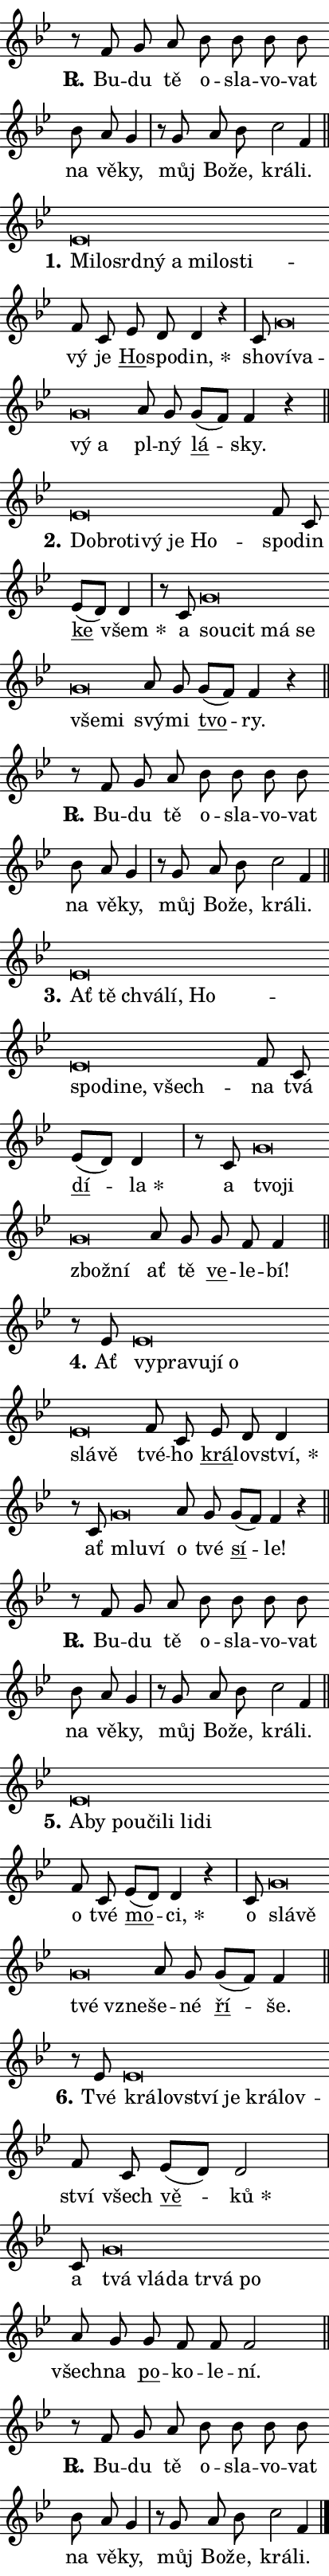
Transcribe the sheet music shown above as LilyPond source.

\version "2.22.1"
\header { tagline = "" }
\paper {
  indent = 0\cm
  top-margin = 0\cm
  right-margin = 0\cm
  bottom-margin = 0\cm
  left-margin = 0\cm
  paper-width = 7\cm
  page-breaking = #ly:one-page-breaking
  system-system-spacing.basic-distance = #11
  score-system-spacing.basic-distance = #11.3
  ragged-last = ##f
}


%% Author: Thomas Morley
%% https://lists.gnu.org/archive/html/lilypond-user/2020-05/msg00002.html
#(define (line-position grob)
"Returns position of @var[grob} in current system:
   @code{'start}, if at first time-step
   @code{'end}, if at last time-step
   @code{'middle} otherwise
"
  (let* ((col (ly:item-get-column grob))
         (ln (ly:grob-object col 'left-neighbor))
         (rn (ly:grob-object col 'right-neighbor))
         (col-to-check-left (if (ly:grob? ln) ln col))
         (col-to-check-right (if (ly:grob? rn) rn col))
         (break-dir-left
           (and
             (ly:grob-property col-to-check-left 'non-musical #f)
             (ly:item-break-dir col-to-check-left)))
         (break-dir-right
           (and
             (ly:grob-property col-to-check-right 'non-musical #f)
             (ly:item-break-dir col-to-check-right))))
        (cond ((eqv? 1 break-dir-left) 'start)
              ((eqv? -1 break-dir-right) 'end)
              (else 'middle))))

#(define (tranparent-at-line-position vctor)
  (lambda (grob)
  "Relying on @code{line-position} select the relevant enry from @var{vctor}.
Used to determine transparency,"
    (case (line-position grob)
      ((end) (not (vector-ref vctor 0)))
      ((middle) (not (vector-ref vctor 1)))
      ((start) (not (vector-ref vctor 2))))))

noteHeadBreakVisibility =
#(define-music-function (break-visibility)(vector?)
"Makes @code{NoteHead}s transparent relying on @var{break-visibility}"
#{
  \override NoteHead.transparent =
    #(tranparent-at-line-position break-visibility)
#})

#(define delete-ledgers-for-transparent-note-heads
  (lambda (grob)
    "Reads whether a @code{NoteHead} is transparent.
If so this @code{NoteHead} is removed from @code{'note-heads} from
@var{grob}, which is supposed to be @code{LedgerLineSpanner}.
As a result ledgers are not printed for this @code{NoteHead}"
    (let* ((nhds-array (ly:grob-object grob 'note-heads))
           (nhds-list
             (if (ly:grob-array? nhds-array)
                 (ly:grob-array->list nhds-array)
                 '()))
           ;; Relies on the transparent-property being done before
           ;; Staff.LedgerLineSpanner.after-line-breaking is executed.
           ;; This is fragile ...
           (to-keep
             (remove
               (lambda (nhd)
                 (ly:grob-property nhd 'transparent #f))
               nhds-list)))
      ;; TODO find a better method to iterate over grob-arrays, similiar
      ;; to filter/remove etc for lists
      ;; For now rebuilt from scratch
      (set! (ly:grob-object grob 'note-heads)  '())
      (for-each
        (lambda (nhd)
          (ly:pointer-group-interface::add-grob grob 'note-heads nhd))
        to-keep))))

hideNotes = {
  \noteHeadBreakVisibility #begin-of-line-visible
}
unHideNotes = {
  \noteHeadBreakVisibility #all-visible
}

% work-around for resetting accidentals
% https://lilypond.org/doc/v2.23/Documentation/notation/displaying-rhythms#unmetered-music
cadenzaMeasure = {
  \cadenzaOff
  \partial 1024 s1024
  \cadenzaOn
}

#(define-markup-command (accent layout props text) (markup?)
  "Underline accented syllable"
  (interpret-markup layout props
    #{\markup \override #'(offset . 4.3) \underline { #text }#}))

responsum = \markup \concat {
  "R" \hspace #-1.05 \path #0.1 #'((moveto 0 0.07) (lineto 0.9 0.8)) \hspace #0.05 "."
}

\layout {
    \context {
        \Staff
        \remove "Time_signature_engraver"
        \override LedgerLineSpanner.after-line-breaking = #delete-ledgers-for-transparent-note-heads
    }
    \context {
        \Voice {
            \override NoteHead.output-attributes = #'((class . "notehead"))
            \override Hairpin.height = #0.55
        }
    }
    \context {
        \Lyrics {
            \override StanzaNumber.output-attributes = #'((class . "stanzanumber"))
            \override LyricSpace.minimum-distance = #0.9
            \override LyricText.font-name = #"TeX Gyre Schola"
            \override LyricText.font-size = 1
            \override StanzaNumber.font-name = #"TeX Gyre Schola Bold"
            \override StanzaNumber.font-size = 1
        }
    }
}

% magnetic-lyrics.ily
%
%   written by
%     Jean Abou Samra <jean@abou-samra.fr>
%     Werner Lemberg <wl@gnu.org>
%
%   adapted by
%     Jiri Hon <jiri.hon@gmail.com>
%
% Version 2022-Apr-15

% https://www.mail-archive.com/lilypond-user@gnu.org/msg149350.html

#(define (Left_hyphen_pointer_engraver context)
   "Collect syllable-hyphen-syllable occurrences in lyrics and store
them in properties.  This engraver only looks to the left.  For
example, if the lyrics input is @code{foo -- bar}, it does the
following.

@itemize @bullet
@item
Set the @code{text} property of the @code{LyricHyphen} grob between
@q{foo} and @q{bar} to @code{foo}.

@item
Set the @code{left-hyphen} property of the @code{LyricText} grob with
text @q{foo} to the @code{LyricHyphen} grob between @q{foo} and
@q{bar}.
@end itemize

Use this auxiliary engraver in combination with the
@code{lyric-@/text::@/apply-@/magnetic-@/offset!} hook."
   (let ((hyphen #f)
         (text #f))
     (make-engraver
      (acknowledgers
       ((lyric-syllable-interface engraver grob source-engraver)
        (set! text grob)))
      (end-acknowledgers
       ((lyric-hyphen-interface engraver grob source-engraver)
        ;(when (not (grob::has-interface grob 'lyric-space-interface))
          (set! hyphen grob)));)
      ((stop-translation-timestep engraver)
       (when (and text hyphen)
         (ly:grob-set-object! text 'left-hyphen hyphen))
       (set! text #f)
       (set! hyphen #f)))))

#(define (lyric-text::apply-magnetic-offset! grob)
   "If the space between two syllables is less than the value in
property @code{LyricText@/.details@/.squash-threshold}, move the right
syllable to the left so that it gets concatenated with the left
syllable.

Use this function as a hook for
@code{LyricText@/.after-@/line-@/breaking} if the
@code{Left_@/hyphen_@/pointer_@/engraver} is active."
   (let ((hyphen (ly:grob-object grob 'left-hyphen #f)))
     (when hyphen
       (let ((left-text (ly:spanner-bound hyphen LEFT)))
         (when (grob::has-interface left-text 'lyric-syllable-interface)
           (let* ((common (ly:grob-common-refpoint grob left-text X))
                  (this-x-ext (ly:grob-extent grob common X))
                  (left-x-ext
                   (begin
                     ;; Trigger magnetism for left-text.
                     (ly:grob-property left-text 'after-line-breaking)
                     (ly:grob-extent left-text common X)))
                  ;; `delta` is the gap width between two syllables.
                  (delta (- (interval-start this-x-ext)
                            (interval-end left-x-ext)))
                  (details (ly:grob-property grob 'details))
                  (threshold (assoc-get 'squash-threshold details 0.2)))
             (when (< delta threshold)
               (let* (;; We have to manipulate the input text so that
                      ;; ligatures crossing syllable boundaries are not
                      ;; disabled.  For languages based on the Latin
                      ;; script this is essentially a beautification.
                      ;; However, for non-Western scripts it can be a
                      ;; necessity.
                      (lt (ly:grob-property left-text 'text))
                      (rt (ly:grob-property grob 'text))
                      (is-space (grob::has-interface hyphen 'lyric-space-interface))
                      (space (if is-space " " ""))
                      (space-markup (grob-interpret-markup grob " "))
                      (space-size (interval-length (ly:stencil-extent space-markup X)))
                      (extra-delta (if is-space space-size 0))
                      ;; Append new syllable.
                      (ltrt-space (if (and (string? lt) (string? rt))
                                (string-append lt space rt)
                                (make-concat-markup (list lt space rt))))
                      ;; Right-align `ltrt` to the right side.
                      (ltrt-space-markup (grob-interpret-markup
                               grob
                               (make-translate-markup
                                (cons (interval-length this-x-ext) 0)
                                (make-right-align-markup ltrt-space)))))
                 (begin
                   ;; Don't print `left-text`.
                   (ly:grob-set-property! left-text 'stencil #f)
                   ;; Set text and stencil (which holds all collected
                   ;; syllables so far) and shift it to the left.
                   (ly:grob-set-property! grob 'text ltrt-space)
                   (ly:grob-set-property! grob 'stencil ltrt-space-markup)
                   (ly:grob-translate-axis! grob (- (- delta extra-delta)) X))))))))))


#(define (lyric-hyphen::displace-bounds-first grob)
   ;; Make very sure this callback isn't triggered too early.
   (let ((left (ly:spanner-bound grob LEFT))
         (right (ly:spanner-bound grob RIGHT)))
     (ly:grob-property left 'after-line-breaking)
     (ly:grob-property right 'after-line-breaking)
     (ly:lyric-hyphen::print grob)))

squashThreshold = #0.4

\layout {
  \context {
    \Lyrics
    \consists #Left_hyphen_pointer_engraver
    \override LyricText.after-line-breaking =
      #lyric-text::apply-magnetic-offset!
    \override LyricHyphen.stencil = #lyric-hyphen::displace-bounds-first
    \override LyricText.details.squash-threshold = \squashThreshold
    \override LyricHyphen.minimum-distance = 0
    \override LyricHyphen.minimum-length = \squashThreshold
  }
}

squash = \override LyricText.details.squash-threshold = 9999
unSquash = \override LyricText.details.squash-threshold = \squashThreshold

left = \override LyricText.self-alignment-X = #LEFT
unLeft = \revert LyricText.self-alignment-X

starOffset = #(lambda (grob) 
                (let ((x_offset (ly:self-alignment-interface::aligned-on-x-parent grob)))
                  (if (= x_offset 0) 0 (+ x_offset 1.2))))

star = #(define-music-function (syllable)(string?)
"Append star separator at the end of a syllable"
#{
  \once \override LyricText.X-offset = #starOffset
  \lyricmode { \markup {
    #syllable
    \override #'((font-name . "TeX Gyre Schola Bold")) \hspace #0.2 \lower #0.65 \larger "*"
  } }
#})

starAccent = #(define-music-function (syllable)(string?)
"Append star separator at the end of a syllable and make accent"
#{
  \once \override LyricText.X-offset = #starOffset
  \lyricmode { \markup {
    \accent #syllable
    \override #'((font-name . "TeX Gyre Schola Bold")) \hspace #0.2 \lower #0.65 \larger "*"
  } }
#})

breath = #(define-music-function (syllable)(string?)
"Append breathing indicator at the end of a syllable"
#{
  \lyricmode { \markup { #syllable "+" } }
#})

optionalBreath = #(define-music-function (syllable)(string?)
"Append optional breathing indicator at the end of a syllable"
#{
  \lyricmode { \markup { #syllable "(+)" } }
#})


\score {
    <<
        \new Voice = "melody" { \cadenzaOn \key bes \major \relative { r8 f' g a bes bes bes bes \bar "" bes a g4 \cadenzaMeasure \bar "|" r8 g a bes \bar "" c2 f,4 \cadenzaMeasure \bar "||" \break } }
        \new Lyrics \lyricsto "melody" { \lyricmode { \set stanza = \responsum
Bu -- du tě o -- sla -- vo -- vat na vě -- ky, můj Bo -- že, krá -- li. } }
    >>
    \layout {}
}

\score {
    <<
        \new Voice = "melody" { \cadenzaOn \key bes \major \relative { es'\breve*1/16 \hideNotes \breve*1/16 \bar "" \breve*1/16 \bar "" \breve*1/16 \bar "" \breve*1/16 \bar "" \breve*1/16 \bar "" \breve*1/16 \breve*1/16 \bar "" \unHideNotes f8 c \bar "" es d d4 r \cadenzaMeasure \bar "|" c8 g'\breve*1/16 \hideNotes \breve*1/16 \bar "" \breve*1/16 \breve*1/16 \bar "" \unHideNotes a8 g \bar "" g[( f)] f4 r \cadenzaMeasure \bar "||" \break } }
        \new Lyrics \lyricsto "melody" { \lyricmode { \set stanza = "1."
\left Mi -- \squash lo -- srd -- ný a mi -- lo -- sti -- \unLeft \unSquash vý je \markup \accent Ho -- spo -- \star din, sho -- \left ví -- \squash va -- vý a \unLeft \unSquash pl -- ný \markup \accent lá -- sky. } }
    >>
    \layout {}
}

\score {
    <<
        \new Voice = "melody" { \cadenzaOn \key bes \major \relative { es'\breve*1/16 \hideNotes \breve*1/16 \bar "" \breve*1/16 \bar "" \breve*1/16 \bar "" \breve*1/16 \breve*1/16 \bar "" \unHideNotes f8 c \bar "" es[( d)] d4 \cadenzaMeasure \bar "|" r8 c8 g'\breve*1/16 \hideNotes \breve*1/16 \bar "" \breve*1/16 \bar "" \breve*1/16 \bar "" \breve*1/16 \breve*1/16 \bar "" \unHideNotes a8 g \bar "" g[( f)] f4 r \cadenzaMeasure \bar "||" \break } }
        \new Lyrics \lyricsto "melody" { \lyricmode { \set stanza = "2."
\left Dob -- \squash ro -- ti -- vý je Ho -- \unLeft \unSquash spo -- din \markup \accent ke \star všem a \left sou -- \squash cit má se vše -- mi \unLeft \unSquash svý -- mi \markup \accent tvo -- ry. } }
    >>
    \layout {}
}

\score {
    <<
        \new Voice = "melody" { \cadenzaOn \key bes \major \relative { r8 f' g a bes bes bes bes \bar "" bes a g4 \cadenzaMeasure \bar "|" r8 g a bes \bar "" c2 f,4 \cadenzaMeasure \bar "||" \break } }
        \new Lyrics \lyricsto "melody" { \lyricmode { \set stanza = \responsum
Bu -- du tě o -- sla -- vo -- vat na vě -- ky, můj Bo -- že, krá -- li. } }
    >>
    \layout {}
}

\score {
    <<
        \new Voice = "melody" { \cadenzaOn \key bes \major \relative { es'\breve*1/16 \hideNotes \breve*1/16 \bar "" \breve*1/16 \bar "" \breve*1/16 \bar "" \breve*1/16 \bar "" \breve*1/16 \bar "" \breve*1/16 \bar "" \breve*1/16 \breve*1/16 \bar "" \unHideNotes f8 c \bar "" es[( d)] d4 \cadenzaMeasure \bar "|" r8 c8 g'\breve*1/16 \hideNotes \breve*1/16 \bar "" \breve*1/16 \breve*1/16 \bar "" \unHideNotes a8 g \bar "" g f f4 \cadenzaMeasure \bar "||" \break } }
        \new Lyrics \lyricsto "melody" { \lyricmode { \set stanza = "3."
\left Ať \squash tě chvá -- lí, Ho -- spo -- di -- ne, všech -- \unLeft \unSquash na tvá \markup \accent dí -- \star la a \left tvo -- \squash ji zbož -- ní \unLeft \unSquash ať tě \markup \accent ve -- le -- bí! } }
    >>
    \layout {}
}

\score {
    <<
        \new Voice = "melody" { \cadenzaOn \key bes \major \relative { r8 es'8 es\breve*1/16 \hideNotes \breve*1/16 \bar "" \breve*1/16 \bar "" \breve*1/16 \bar "" \breve*1/16 \bar "" \breve*1/16 \breve*1/16 \bar "" \unHideNotes f8 c \bar "" es d d4 \cadenzaMeasure \bar "|" r8 c8 g'\breve*1/16 \hideNotes \breve*1/16 \bar "" \unHideNotes a8 g \bar "" g[( f)] f4 r \cadenzaMeasure \bar "||" \break } }
        \new Lyrics \lyricsto "melody" { \lyricmode { \set stanza = "4."
Ať \left vy -- \squash pra -- vu -- jí o slá -- vě \unLeft \unSquash tvé -- ho \markup \accent krá -- lov -- \star ství, ať \left mlu -- \squash ví \unLeft \unSquash o tvé \markup \accent sí -- le! } }
    >>
    \layout {}
}

\score {
    <<
        \new Voice = "melody" { \cadenzaOn \key bes \major \relative { r8 f' g a bes bes bes bes \bar "" bes a g4 \cadenzaMeasure \bar "|" r8 g a bes \bar "" c2 f,4 \cadenzaMeasure \bar "||" \break } }
        \new Lyrics \lyricsto "melody" { \lyricmode { \set stanza = \responsum
Bu -- du tě o -- sla -- vo -- vat na vě -- ky, můj Bo -- že, krá -- li. } }
    >>
    \layout {}
}

\score {
    <<
        \new Voice = "melody" { \cadenzaOn \key bes \major \relative { es'\breve*1/16 \hideNotes \breve*1/16 \bar "" \breve*1/16 \bar "" \breve*1/16 \bar "" \breve*1/16 \bar "" \breve*1/16 \bar "" \breve*1/16 \breve*1/16 \bar "" \unHideNotes f8 c \bar "" es[( d)] d4 r \cadenzaMeasure \bar "|" c8 g'\breve*1/16 \hideNotes \breve*1/16 \bar "" \breve*1/16 \breve*1/16 \bar "" \unHideNotes a8 g \bar "" g[( f)] f4 \cadenzaMeasure \bar "||" \break } }
        \new Lyrics \lyricsto "melody" { \lyricmode { \set stanza = "5."
\left A -- \squash by po -- u -- či -- li li -- di \unLeft \unSquash o tvé \markup \accent mo -- \star ci, o \left slá -- \squash vě tvé vzne -- \unLeft \unSquash še -- né \markup \accent ří -- še. } }
    >>
    \layout {}
}

\score {
    <<
        \new Voice = "melody" { \cadenzaOn \key bes \major \relative { r8 es'8 es\breve*1/16 \hideNotes \breve*1/16 \bar "" \breve*1/16 \bar "" \breve*1/16 \bar "" \breve*1/16 \breve*1/16 \bar "" \unHideNotes f8 c \bar "" es[( d)] d2 \cadenzaMeasure \bar "|" c8 g'\breve*1/16 \hideNotes \breve*1/16 \bar "" \breve*1/16 \bar "" \breve*1/16 \bar "" \breve*1/16 \breve*1/16 \bar "" \unHideNotes a8 g \bar "" g f f f2 \cadenzaMeasure \bar "||" \break } }
        \new Lyrics \lyricsto "melody" { \lyricmode { \set stanza = "6."
Tvé \left krá -- \squash lov -- ství je krá -- lov -- \unLeft \unSquash ství všech \markup \accent vě -- \star ků a \left tvá \squash vlá -- da tr -- vá po \unLeft \unSquash všech -- na \markup \accent po -- ko -- le -- ní. } }
    >>
    \layout {}
}

\score {
    <<
        \new Voice = "melody" { \cadenzaOn \key bes \major \relative { r8 f' g a bes bes bes bes \bar "" bes a g4 \cadenzaMeasure \bar "|" r8 g a bes \bar "" c2 f,4 \cadenzaMeasure \bar "||" \break } \bar "|." }
        \new Lyrics \lyricsto "melody" { \lyricmode { \set stanza = \responsum
Bu -- du tě o -- sla -- vo -- vat na vě -- ky, můj Bo -- že, krá -- li. } }
    >>
    \layout {}
}
